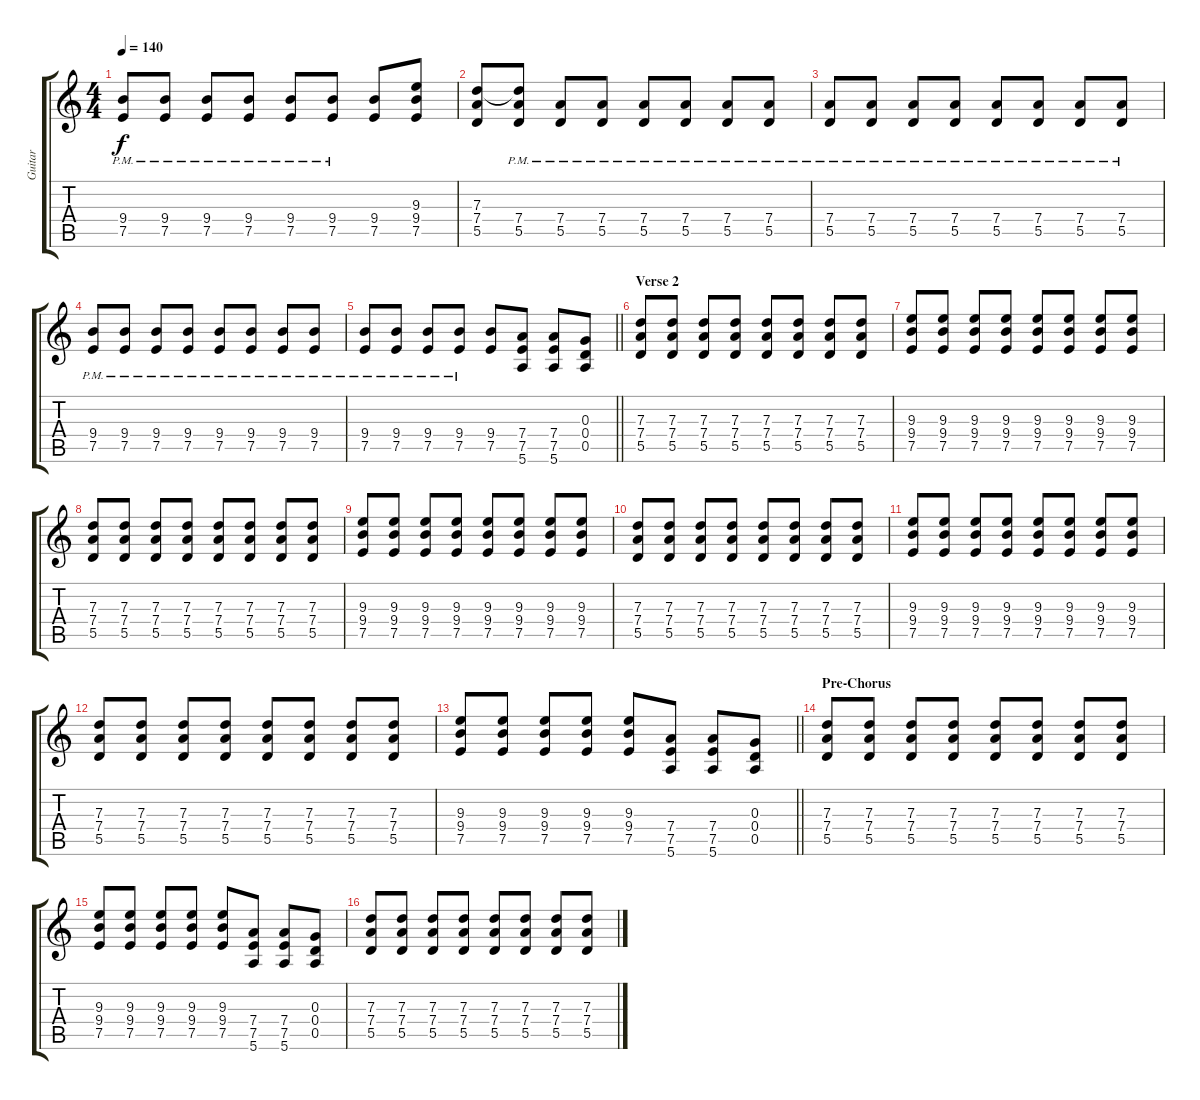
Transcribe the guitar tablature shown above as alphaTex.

\track ("Guitar" "Guitar") {instrument distortionguitar}
\staff {score tabs}
\tuning (E4 B3 G3 D3 A2 E2) {hide}
\ts (4 4)
\tempo 140
\clef g2
\ks c
(9.4{pm} 7.5{pm}).8{dy f} (9.4{pm} 7.5{pm}).8 (9.4{pm} 7.5{pm}).8 (9.4{pm} 7.5{pm}).8 (9.4{pm} 7.5).8 (9.4{pm} 7.5).8 (9.4 7.5).8 (9.3 9.4 7.5).8 |
(7.3 7.4 5.5).8 (7.3{t} 7.4{pm} 5.5{pm}).8 (7.4{pm} 5.5{pm}).8 (7.4{pm} 5.5{pm}).8 (7.4{pm} 5.5{pm}).8 (7.4{pm} 5.5{pm}).8 (7.4{pm} 5.5{pm}).8 (7.4{pm} 5.5{pm}).8 |
(7.4{pm} 5.5{pm}).8 (7.4{pm} 5.5{pm}).8 (7.4{pm} 5.5{pm}).8 (7.4{pm} 5.5{pm}).8 (7.4{pm} 5.5{pm}).8 (7.4{pm} 5.5{pm}).8 (7.4{pm} 5.5{pm}).8 (7.4{pm} 5.5{pm}).8 |
(9.4{pm} 7.5{pm}).8 (9.4{pm} 7.5{pm}).8 (9.4{pm} 7.5{pm}).8 (9.4{pm} 7.5{pm}).8 (9.4{pm} 7.5{pm}).8 (9.4{pm} 7.5{pm}).8 (9.4{pm} 7.5{pm}).8 (9.4{pm} 7.5{pm}).8 |
\barLineRight lightlight
(9.4{pm} 7.5{pm}).8 (9.4{pm} 7.5{pm}).8 (9.4{pm} 7.5{pm}).8 (9.4{pm} 7.5).8 (9.4 7.5).8 (7.4 7.5 5.6).8 (7.4 7.5 5.6).8 (0.3 0.4 0.5).8 |
\section ("" "Verse 2")
(7.3 7.4 5.5).8{volume 9} (7.3 7.4 5.5).8 (7.3 7.4 5.5).8 (7.3 7.4 5.5).8 (7.3 7.4 5.5).8 (7.3 7.4 5.5).8 (7.3 7.4 5.5).8 (7.3 7.4 5.5).8 |
(9.3 9.4 7.5).8 (9.3 9.4 7.5).8 (9.3 9.4 7.5).8 (9.3 9.4 7.5).8 (9.3 9.4 7.5).8 (9.3 9.4 7.5).8 (9.3 9.4 7.5).8 (9.3 9.4 7.5).8 |
(7.3 7.4 5.5).8 (7.3 7.4 5.5).8 (7.3 7.4 5.5).8 (7.3 7.4 5.5).8 (7.3 7.4 5.5).8 (7.3 7.4 5.5).8 (7.3 7.4 5.5).8 (7.3 7.4 5.5).8 |
(9.3 9.4 7.5).8 (9.3 9.4 7.5).8 (9.3 9.4 7.5).8 (9.3 9.4 7.5).8 (9.3 9.4 7.5).8 (9.3 9.4 7.5).8 (9.3 9.4 7.5).8 (9.3 9.4 7.5).8 |
(7.3 7.4 5.5).8 (7.3 7.4 5.5).8 (7.3 7.4 5.5).8 (7.3 7.4 5.5).8 (7.3 7.4 5.5).8 (7.3 7.4 5.5).8 (7.3 7.4 5.5).8 (7.3 7.4 5.5).8 |
(9.3 9.4 7.5).8 (9.3 9.4 7.5).8 (9.3 9.4 7.5).8 (9.3 9.4 7.5).8 (9.3 9.4 7.5).8 (9.3 9.4 7.5).8 (9.3 9.4 7.5).8 (9.3 9.4 7.5).8 |
(7.3 7.4 5.5).8 (7.3 7.4 5.5).8 (7.3 7.4 5.5).8 (7.3 7.4 5.5).8 (7.3 7.4 5.5).8 (7.3 7.4 5.5).8 (7.3 7.4 5.5).8 (7.3 7.4 5.5).8 |
\barLineRight lightlight
(9.3 9.4 7.5).8 (9.3 9.4 7.5).8 (9.3 9.4 7.5).8 (9.3 9.4 7.5).8 (9.3 9.4 7.5).8 (7.4 7.5 5.6).8 (7.4 7.5 5.6).8 (0.3 0.4 0.5).8 |
\section ("" "Pre-Chorus")
(7.3 7.4 5.5).8 (7.3 7.4 5.5).8 (7.3 7.4 5.5).8 (7.3 7.4 5.5).8 (7.3 7.4 5.5).8 (7.3 7.4 5.5).8 (7.3 7.4 5.5).8 (7.3 7.4 5.5).8 |
(9.3 9.4 7.5).8 (9.3 9.4 7.5).8 (9.3 9.4 7.5).8 (9.3 9.4 7.5).8 (9.3 9.4 7.5).8 (7.4 7.5 5.6).8 (7.4 7.5 5.6).8 (0.3 0.4 0.5).8 |
(7.3 7.4 5.5).8 (7.3 7.4 5.5).8 (7.3 7.4 5.5).8 (7.3 7.4 5.5).8 (7.3 7.4 5.5).8 (7.3 7.4 5.5).8 (7.3 7.4 5.5).8 (7.3 7.4 5.5).8
